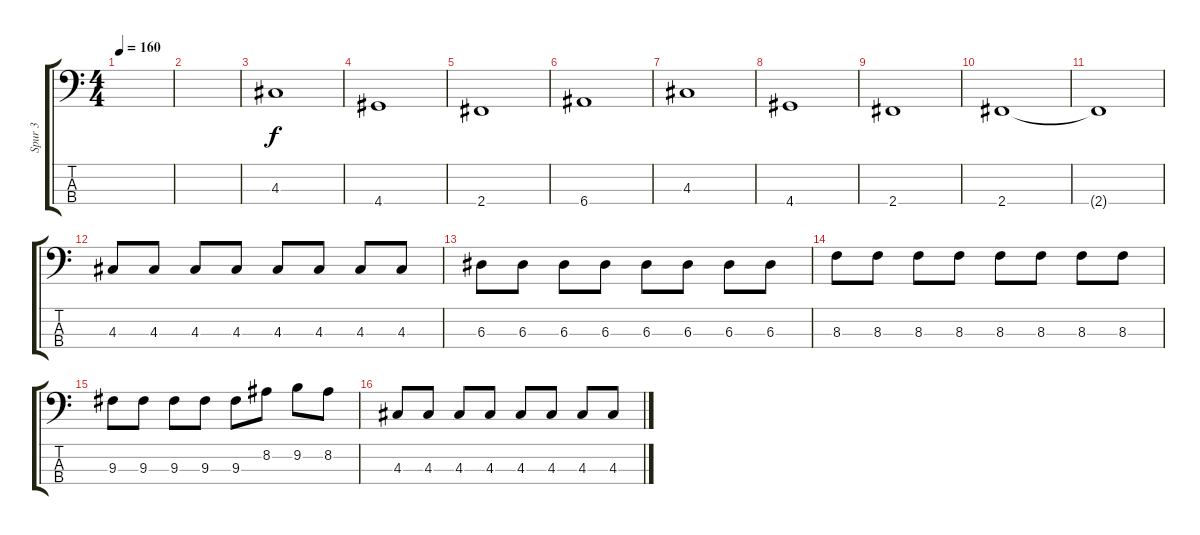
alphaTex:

\track ("Spur 3" "Spur 3") {instrument electricbassfinger}
\staff {score tabs}
\tuning (G2 D2 A1 E1) {hide}
\ts (4 4)
\tempo 160
\clef f4
\ks c
|
|
4.3.1 |
4.4.1 |
2.4.1 |
6.4.1 |
4.3.1 |
4.4.1 |
2.4.1 |
2.4.1 |
2.4{t}.1 |
4.3.8 4.3.8 4.3.8 4.3.8 4.3.8 4.3.8 4.3.8 4.3.8 |
6.3.8 6.3.8 6.3.8 6.3.8 6.3.8 6.3.8 6.3.8 6.3.8 |
8.3.8 8.3.8 8.3.8 8.3.8 8.3.8 8.3.8 8.3.8 8.3.8 |
9.3.8 9.3.8 9.3.8 9.3.8 9.3.8 8.2.8 9.2.8 8.2.8 |
4.3.8 4.3.8 4.3.8 4.3.8 4.3.8 4.3.8 4.3.8 4.3.8
